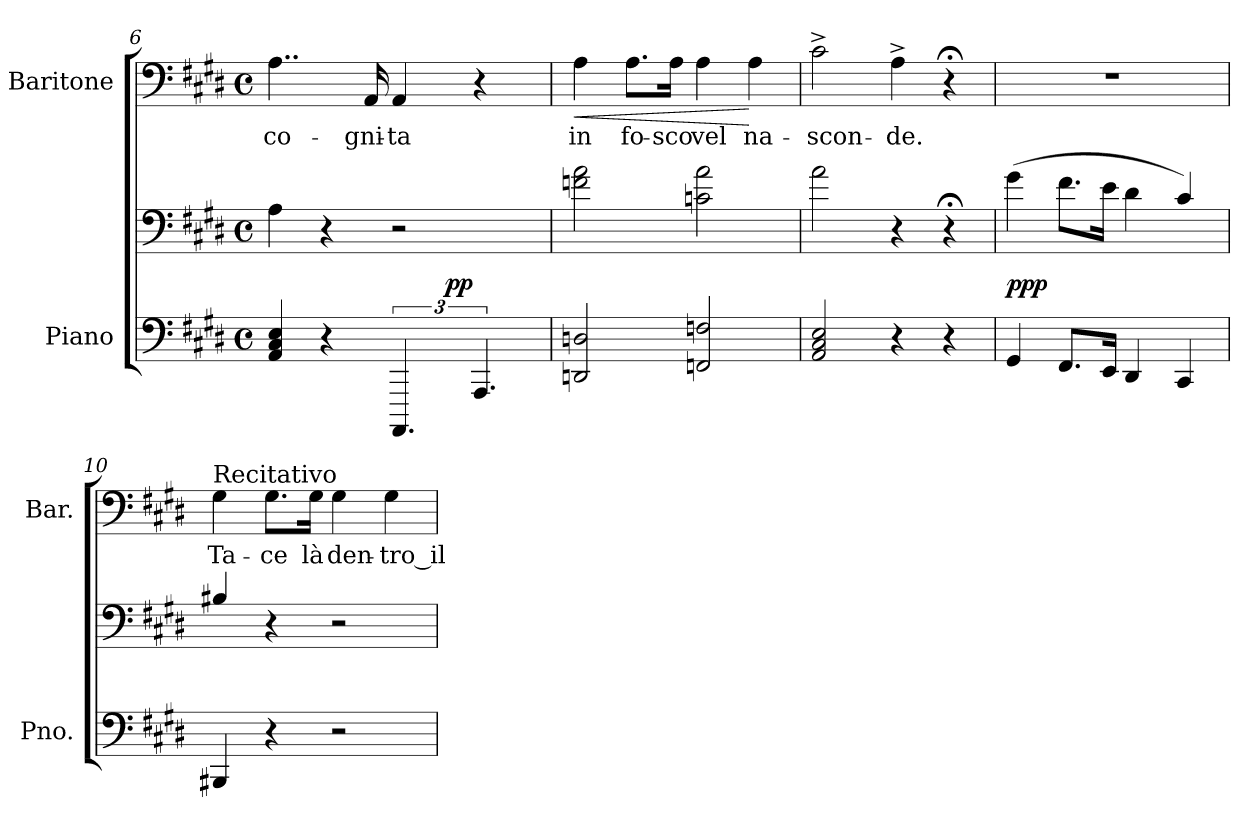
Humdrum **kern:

**kern	**kern	**dynam	**kern	**text	**dynam
*part2	*part2	*part2	*part1	*part1	*part1
*staff3	*staff2	*staff2/3	*staff1	*staff1	*staff1
*I"Piano	*	*	*I"Baritone	*	*
*I'Pno.	*	*	*I'Bar.	*	*
*clefF4	*clefF4	*	*clefF4	*	*
*k[f#c#g#d#]	*k[f#c#g#d#]	*	*k[f#c#g#d#]	*	*
*c#:	*c#:	*	*c#:	*	*
*M4/4	*M4/4	*	*M4/4	*	*
*met(c)	*met(c)	*	*met(c)	*	*
=6	=6	=6	=6	=6	=6
!	!	!	!	!LO:LY:b:color=#000000	!
*	*^	*	*	*	*
4AAi/ 4C#i 4Ei	4Ai\	2ryy	.	4..Ai\	-co-	.
*X8ba	*	*	*	*	*	*
4r	4r	.	.	.	.	.
!	!	!	!	!	!LO:LY:b:color=#000000	!
.	.	.	.	16AAi/	-gni-	.
*	*8ba	*	*	*	*	*
!	!	!	!	!	!LO:LY:b:color=#000000	!
6.AAAAi/	2r	8ryy	.	4AAi/	-ta	.
.	.	64ryy	.	.	.	.
.	.	128...ryy	.	.	.	.
.	.	4ryy	pp	.	.	.
6.AAAi/	.	.	.	4r	.	.
.	.	16ryy	.	.	.	.
.	.	32ryy	.	.	.	.
.	.	1024ryy	.	.	.	.
*	*v	*v	*	*	*	*
=7	=7	=7	=7	=7	=7
*	*^	*	*	*	*
!	!	!	!	!	!LO:LY:b:color=#000000	!LO:HP:b
*	*v	*v	*	*	*	*
2DDni/ 2Dni	2Fni\ 2Ai	.	4Ai\	in	<
!	!	!	!	!LO:LY:b:color=#000000	!
.	.	.	8.Ai\L	fo-	.
!	!	!	!	!LO:LY:b:color=#000000	!
.	.	.	16Ai\Jk	-sco	.
!	!	!	!	!LO:LY:b:color=#000000	!
2FFni/ 2Fni	2Cni\ 2Ai	.	4Ai\	vel	.
!	!	!	!	!LO:LY:b:color=#000000	!
.	.	.	4Ai\	na-	[
=8	=8	=8	=8	=8	=8
!	!	!	!	!LO:LY:b:color=#000000	!
2AAi/ 2C#i 2Ei	2Ai\	.	2c#^i\	-scon-	.
!	!	!	!	!LO:LY:b:color=#000000	!
4r	4r	.	4A^i\	-de.	.
4r	4r;	.	4r;	.	.
=9	=9	=9	=9	=9	=9
4GG#i/	(4G#i\	ppp	1r	.	.
8.FF#i/L	8.F#i\L	.	.	.	.
16EEi/Jk	16Ei\Jk	.	.	.	.
4DD#i/	4D#i\	.	.	.	.
4CC#i/	4C#i/)	.	.	.	.
!!LO:LB:g=z
=10	=10	=10	=10	=10	=10
!	!	!	!LO:TX:a:t=Recitativo	!	!
!	!	!	!	!LO:LY:b:color=#000000	!
4BBB#Xi/	4BB#Xi/	.	4G#i\	Ta-	.
!	!	!	!	!LO:LY:b:color=#000000	!
4r	4r	.	8.G#i\L	-ce	.
!	!	!	!	!LO:LY:b:color=#000000	!
.	.	.	16G#i\Jk	là	.
!	!	!	!	!LO:LY:b:color=#000000	!
2r	2r	.	4G#i\	den-	.
!	!	!	!	!LO:LY:b:color=#000000	!
.	.	.	4G#i\	-tro_il	.
=	=	=	=	=	=
*-	*-	*-	*-	*-	*-
